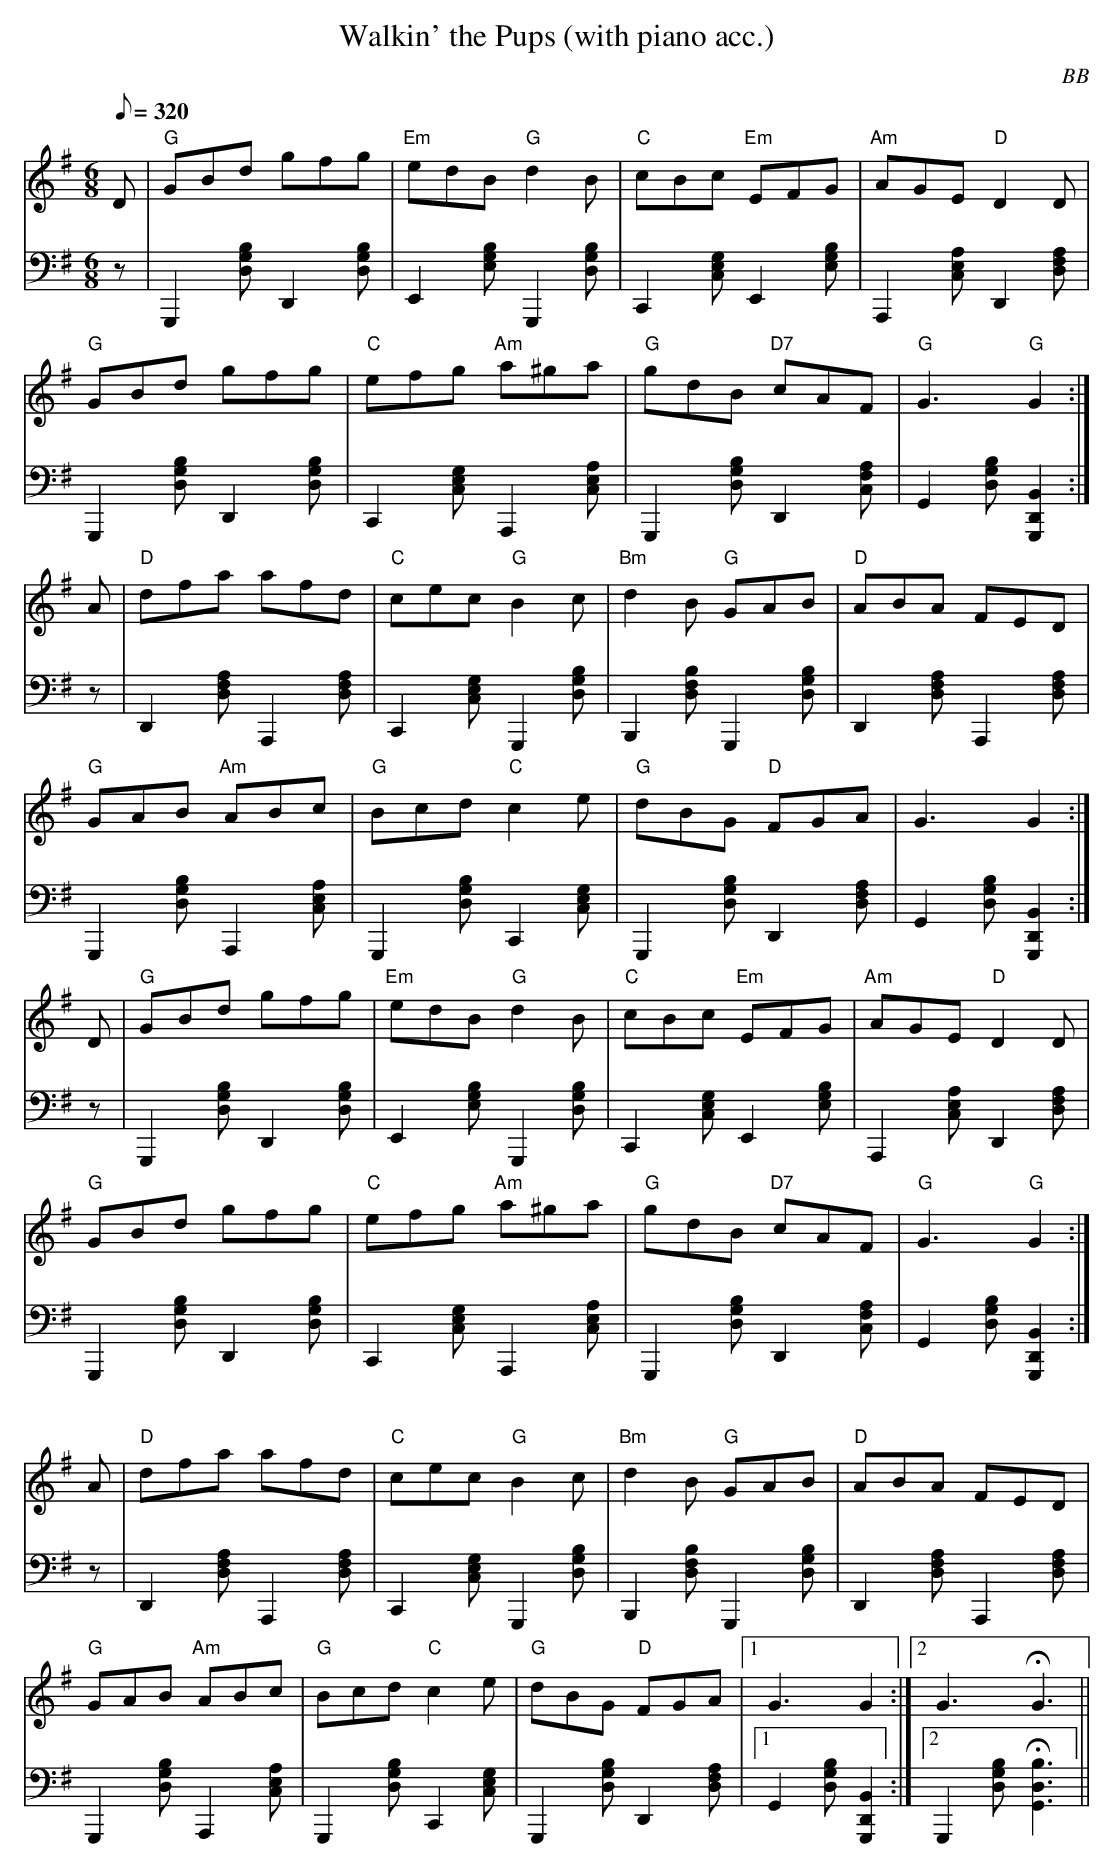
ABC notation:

X:1
T: Walkin' the Pups (with piano acc.)
C: BB
M: 6/8
Q: 1/8=320
L: 1/8
V: 1 program 1 21 %acc
V: 2 volume=70 clef=bass m=D program 1 01
K: G
[V:1] D | "G"GBd gfg | "Em"edB "G"d2 B | "C"cBc "Em"EFG | "Am"AGE "D"D2 D |
[V:2] z|G,,2[GDB]D,2[GDB]|E,2[EBG]G,,2[GDB]|C,2[CGE]E,2[EBG]|A,,2[AEC]D,2[AFD]|
[V:1] "G"GBd gfg | "C"efg "Am"a^ga | "G"gdB "D7"cAF | "G"G3 "G"G2 :|
[V:2] G,,2[GDB]D,2[GDB]|C,2[CGE]A,,2[AEC]|G,,2[GDB]D,2[AFC]|G,2[GDB][G,,2D,2B,2]:|
[V:1] A | "D"dfa afd | "C"cec "G"B2 c | "Bm"d2 B "G"GAB | "D"ABA FED |
[V:2] z|D,2[AFD]A,,2[AFD]|C,2[CGE]G,,2[GDB]|B,,2[BFD]G,,2[GDB]|D,2[AFD]A,,2[AFD]|
[V:1] "G"GAB "Am"ABc | "G"Bcd "C"c2 e | "G"dBG "D"FGA |G3 G2 :|
[V:2] G,,2[GBD]A,,2[ACE]| G,,2[GBD]C,2[EGC]|G,,2[GDB]D,2[AFD]|G,2[GDB][G,,2D,2B,2]:|
[V:1] D | "G"GBd gfg | "Em"edB "G"d2 B | "C"cBc "Em"EFG | "Am"AGE "D"D2 D |
[V:2] z|G,,2[GDB]D,2[GDB]|E,2[EBG]G,,2[GDB]|C,2[CGE]E,2[EBG]|A,,2[AEC]D,2[AFD]|
[V:1] "G"GBd gfg | "C"efg "Am"a^ga | "G"gdB "D7"cAF | "G"G3 "G"G2 :|
[V:2] G,,2[GDB]D,2[GDB]|C,2[CGE]A,,2[AEC]|G,,2[GDB]D,2[AFC]|G,2[GDB][G,,2D,2B,2]:|
[V:1] A | "D"dfa afd | "C"cec "G"B2 c | "Bm"d2 B "G"GAB | "D"ABA FED |
[V:2] z|D,2[AFD]A,,2[AFD]|C,2[CGE]G,,2[GDB]|B,,2[BFD]G,,2[GDB]|D,2[AFD]A,,2[AFD]|
[V:1] "G"GAB "Am"ABc | "G"Bcd "C"c2 e | "G"dBG "D"FGA |1 G3 G2 :|2 G3 HG3 ||
[V:2] G,,2[GBD]A,,2[ACE]| G,,2[GBD]C,2[EGC]|G,,2[GDB]D,2[AFD]|1 G,2[GDB][G,,2D,2B,2]:|2\
G,,2[GDB]H[G,3D3B3]||
